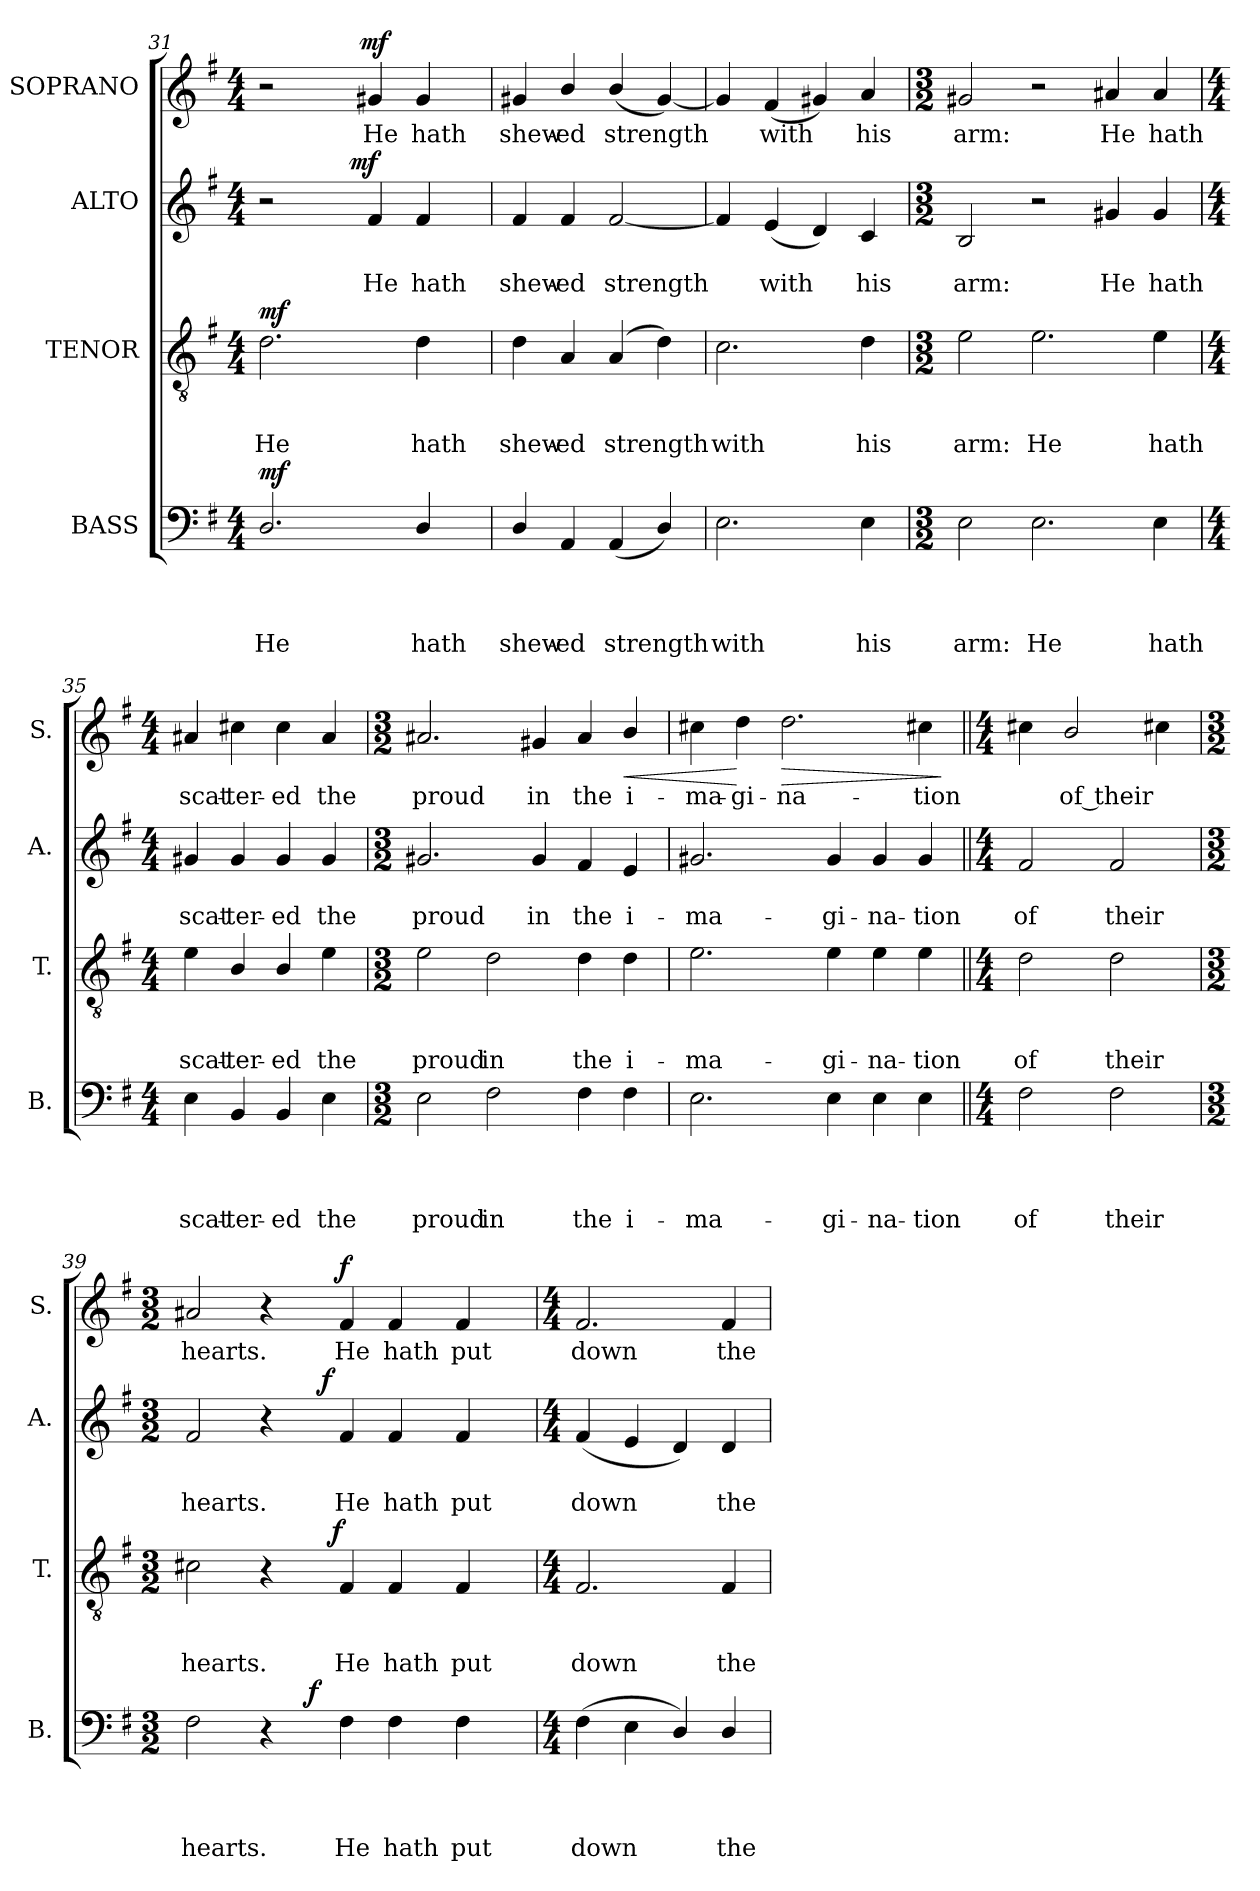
**kern	**text	**text	**text	**text	**dynam	**kern	**text	**text	**text	**dynam	**kern	**text	**text	**dynam	**kern	**text	**dynam
*part4	*part4	*part4	*part4	*part4	*part4	*part3	*part3	*part3	*part3	*part3	*part2	*part2	*part2	*part2	*part1	*part1	*part1
*staff4	*staff4	*staff4	*staff4	*staff4	*staff4	*staff3	*staff3	*staff3	*staff3	*staff3	*staff2	*staff2	*staff2	*staff2	*staff1	*staff1	*staff1
*I"BASS	*	*	*	*	*	*I"TENOR	*	*	*	*	*I"ALTO	*	*	*	*I"SOPRANO	*	*
*I'B.	*	*	*	*	*	*I'T.	*	*	*	*	*I'A.	*	*	*	*I'S.	*	*
*clefF4	*	*	*	*	*	*clefGv2	*	*	*	*	*clefG2	*	*	*	*clefG2	*	*
*k[f#]	*	*	*	*	*	*k[f#]	*	*	*	*	*k[f#]	*	*	*	*k[f#]	*	*
*G:	*	*	*	*	*	*G:	*	*	*	*	*G:	*	*	*	*G:	*	*
*M4/4	*	*	*	*	*	*M4/4	*	*	*	*	*M4/4	*	*	*	*M4/4	*	*
=31	=31	=31	=31	=31	=31	=31	=31	=31	=31	=31	=31	=31	=31	=31	=31	=31	=31
!	!	!	!	!LO:LY:b	!LO:DY:a	!	!	!	!LO:LY:b	!LO:DY:a	!	!	!	!	!	!	!
*	*	*	*	*	*	*	*	*	*	*	*^	*	*	*	*^	*	*
2.D/	.	.	.	He	mf	2.d\	.	.	He	mf	2r	4...ryy	.	.	.	2r	3ryy	.	.
.	.	.	.	.	.	.	.	.	.	.	.	.	.	.	.	.	12...ryy	.	.
!	!	!	!	!	!	!	!	!	!	!	!	!	!	!	!LO:DY:a	!	!	!	!
.	.	.	.	.	.	.	.	.	.	.	.	2ryy	.	.	mf	.	.	.	.
!	!	!	!	!	!	!	!	!	!	!	!	!	!	!	!	!	!	!	!LO:DY:a
.	.	.	.	.	.	.	.	.	.	.	.	.	.	.	.	.	3ryy	.	mf
!	!	!	!	!	!	!	!	!	!	!	!	!	!	!LO:LY:b	!	!	!	!LO:LY:b	!
.	.	.	.	.	.	.	.	.	.	.	4f#i/	.	.	He	.	4g#X/	.	He	.
!	!	!	!	!LO:LY:b	!	!	!	!	!LO:LY:b	!	!	!	!	!LO:LY:b	!	!	!	!LO:LY:b	!
4D/	.	.	.	hath	.	4d\	.	.	hath	.	4f#/	.	.	hath	.	4g#/	.	hath	.
.	.	.	.	.	.	.	.	.	.	.	.	.	.	.	.	.	6ryy	.	.
.	.	.	.	.	.	.	.	.	.	.	.	32ryy	.	.	.	.	.	.	.
.	.	.	.	.	.	.	.	.	.	.	.	.	.	.	.	.	96ryy	.	.
=32	=32	=32	=32	=32	=32	=32	=32	=32	=32	=32	=32	=32	=32	=32	=32	=32	=32	=32	=32
!	!	!	!	!LO:LY:b	!	!	!	!	!LO:LY:b	!	!	!	!	!LO:LY:b	!	!	!	!LO:LY:b	!
*	*	*	*	*	*	*	*	*	*	*	*v	*v	*	*	*	*	*	*	*
*	*	*	*	*	*	*	*	*	*	*	*	*	*	*	*v	*v	*	*
4D/	.	.	.	shew-	.	4d\	.	.	shew-	.	4f#/	.	shew-	.	4g#X/	shew-	.
!	!	!	!	!LO:LY:b:rj	!	!	!	!	!LO:LY:b:rj	!	!	!	!LO:LY:b:rj	!	!	!LO:LY:b:rj	!
4AA/	.	.	.	-ed	.	4A/	.	.	-ed	.	4f#/	.	-ed	.	4b/	-ed	.
!	!	!	!	!LO:LY:b	!	!	!	!	!LO:LY:b	!	!	!	!LO:LY:b	!	!	!LO:LY:b	!
(<4AA/	.	.	.	strength	.	(4A/	.	.	strength	.	[<2f#/	.	strength	.	(<4b/	strength	.
4D/)	.	.	.	.	.	4d\)	.	.	.	.	.	.	.	.	[<4g#/)	.	.
!!LO:LB:g=z
=33	=33	=33	=33	=33	=33	=33	=33	=33	=33	=33	=33	=33	=33	=33	=33	=33	=33
!	!	!	!	!LO:LY:b	!	!	!	!	!LO:LY:b	!	!	!	!	!	!	!	!
2.E\	.	.	.	with	.	2.c\	.	.	with	.	4f#/]	.	.	.	4g#/]	.	.
!	!	!	!	!	!	!	!	!	!	!	!	!	!LO:LY:b	!	!	!LO:LY:b	!
.	.	.	.	.	.	.	.	.	.	.	(<4e/	.	with	.	(<4f#/	with	.
.	.	.	.	.	.	.	.	.	.	.	4d/)	.	.	.	4g#X/)	.	.
!	!	!	!	!LO:LY:b	!	!	!	!	!LO:LY:b	!	!	!	!LO:LY:b	!	!	!LO:LY:b	!
4E\	.	.	.	his	.	4d\	.	.	his	.	4c/	.	his	.	4a/	his	.
=34	=34	=34	=34	=34	=34	=34	=34	=34	=34	=34	=34	=34	=34	=34	=34	=34	=34
*M3/2	*	*	*	*	*	*M3/2	*	*	*	*	*M3/2	*	*	*	*M3/2	*	*
!	!	!	!	!LO:LY:b	!	!	!	!	!LO:LY:b	!	!	!	!LO:LY:b	!	!	!LO:LY:b	!
2E\	.	.	.	arm:	.	2e\	.	.	arm:	.	2B/	.	arm:	.	2g#X/	arm:	.
!	!	!	!	!LO:LY:b	!	!	!	!	!LO:LY:b	!	!	!	!	!	!	!	!
2.E\	.	.	.	He	.	2.e\	.	.	He	.	2r	.	.	.	2r	.	.
!	!	!	!	!	!	!	!	!	!	!	!	!	!LO:LY:b	!	!	!LO:LY:b	!
.	.	.	.	.	.	.	.	.	.	.	4g#X/	.	He	.	4a#X/	He	.
!	!	!	!	!LO:LY:b	!	!	!	!	!LO:LY:b	!	!	!	!LO:LY:b	!	!	!LO:LY:b	!
4E\	.	.	.	hath	.	4e\	.	.	hath	.	4g#/	.	hath	.	4a#/	hath	.
=35	=35	=35	=35	=35	=35	=35	=35	=35	=35	=35	=35	=35	=35	=35	=35	=35	=35
*M4/4	*	*	*	*	*	*M4/4	*	*	*	*	*M4/4	*	*	*	*M4/4	*	*
!	!	!	!	!LO:LY:b	!	!	!	!	!LO:LY:b	!	!	!	!LO:LY:b	!	!	!LO:LY:b	!
4E\	.	.	.	scat-	.	4e\	.	.	scat-	.	4g#X/	.	scat-	.	4a#X/	scat-	.
!	!	!	!	!LO:LY:b	!	!	!	!	!LO:LY:b	!	!	!	!LO:LY:b	!	!	!LO:LY:b	!
4BB/	.	.	.	-ter-	.	4B/	.	.	-ter-	.	4g#/	.	-ter-	.	4cc#X\	-ter-	.
!	!	!	!	!LO:LY:b:rj	!	!	!	!	!LO:LY:b:rj	!	!	!	!LO:LY:b:rj	!	!	!LO:LY:b:rj	!
4BB/	.	.	.	-ed	.	4B/	.	.	-ed	.	4g#/	.	-ed	.	4cc#\	-ed	.
!	!	!	!	!LO:LY:b	!	!	!	!	!LO:LY:b	!	!	!	!LO:LY:b	!	!	!LO:LY:b	!
4E\	.	.	.	the	.	4e\	.	.	the	.	4g#/	.	the	.	4a#/	the	.
=36	=36	=36	=36	=36	=36	=36	=36	=36	=36	=36	=36	=36	=36	=36	=36	=36	=36
*M3/2	*	*	*	*	*	*M3/2	*	*	*	*	*M3/2	*	*	*	*M3/2	*	*
!	!	!	!	!LO:LY:b	!	!	!	!	!LO:LY:b	!	!	!	!LO:LY:b	!	!	!LO:LY:b	!
2E\	.	.	.	proud	.	2e\	.	.	proud	.	2.g#X/	.	proud	.	2.a#X/	proud	.
!	!	!	!	!LO:LY:b	!	!	!	!	!LO:LY:b	!	!	!	!	!	!	!	!
2F#\	.	.	.	in	.	2d\	.	.	in	.	.	.	.	.	.	.	.
!	!	!	!	!	!	!	!	!	!	!	!	!	!LO:LY:b	!	!	!LO:LY:b	!
.	.	.	.	.	.	.	.	.	.	.	4g#/	.	in	.	4g#X/	in	.
!	!	!	!	!LO:LY:b	!	!	!	!	!LO:LY:b	!	!	!	!LO:LY:b	!	!	!LO:LY:b	!
4F#\	.	.	.	the	.	4d\	.	.	the	.	4f#/	.	the	.	4a#/	the	.
!	!	!	!	!LO:LY:b	!	!	!	!	!LO:LY:b	!	!	!	!LO:LY:b	!	!	!LO:LY:b	!LO:HP:b
4F#\	.	.	.	i-	.	4d\	.	.	i-	.	4e/	.	i-	.	4b/	i-	<
=37	=37	=37	=37	=37	=37	=37	=37	=37	=37	=37	=37	=37	=37	=37	=37	=37	=37
!	!	!	!	!LO:LY:b	!	!	!	!	!LO:LY:b	!	!	!	!LO:LY:b	!	!	!LO:LY:b	!
2.E\	.	.	.	-ma-	.	2.e\	.	.	-ma-	.	2.g#X/	.	-ma-	.	4cc#X\	-ma-	.
!	!	!	!	!	!	!	!	!	!	!	!	!	!	!	!	!LO:LY:b:rj	!
.	.	.	.	.	.	.	.	.	.	.	.	.	.	.	4dd\	-gi-	[
!	!	!	!	!	!	!	!	!	!	!	!	!	!	!	!	!LO:LY:b	!LO:HP:b
.	.	.	.	.	.	.	.	.	.	.	.	.	.	.	2.dd\	-na-	>
!	!	!	!	!LO:LY:b	!	!	!	!	!LO:LY:b	!	!	!	!LO:LY:b	!	!	!	!
4E\	.	.	.	-gi-	.	4e\	.	.	-gi-	.	4g#/	.	-gi-	.	.	.	.
!	!	!	!	!LO:LY:b	!	!	!	!	!LO:LY:b	!	!	!	!LO:LY:b	!	!	!	!
4E\	.	.	.	-na-	.	4e\	.	.	-na-	.	4g#/	.	-na-	.	.	.	.
!	!	!	!	!LO:LY:b	!	!	!	!	!LO:LY:b	!	!	!	!LO:LY:b	!	!	!LO:LY:b	!
4E\	.	.	.	-tion	.	4e\	.	.	-tion	.	4g#/	.	-tion	.	4cc#X\	-tion	.
.	.	.	.	.	.	.	.	.	.	.	.	.	.	.	.	.	]
!!LO:PB:g=z
=38||	=38||	=38||	=38||	=38||	=38||	=38||	=38||	=38||	=38||	=38||	=38||	=38||	=38||	=38||	=38||	=38||	=38||
*M4/4	*	*	*	*	*	*M4/4	*	*	*	*	*M4/4	*	*	*	*M4/4	*	*
!	!	!	!	!LO:LY:b	!	!	!	!	!LO:LY:b	!	!	!	!LO:LY:b	!	!	!	!
2F#\	.	.	.	of	.	2d\	.	.	of	.	2f#/	.	of	.	4cc#X\	.	.
!	!	!	!	!	!	!	!	!	!	!	!	!	!	!	!	!LO:LY:b	!
.	.	.	.	.	.	.	.	.	.	.	.	.	.	.	2b/	of their	.
!	!	!	!	!LO:LY:b	!	!	!	!	!LO:LY:b	!	!	!	!LO:LY:b	!	!	!	!
2F#\	.	.	.	their	.	2d\	.	.	their	.	2f#/	.	their	.	.	.	.
.	.	.	.	.	.	.	.	.	.	.	.	.	.	.	4cc#X\	.	.
=39	=39	=39	=39	=39	=39	=39	=39	=39	=39	=39	=39	=39	=39	=39	=39	=39	=39
*M3/2	*	*	*	*	*	*M3/2	*	*	*	*	*M3/2	*	*	*	*M3/2	*	*
!	!	!	!	!LO:LY:b	!	!	!	!	!LO:LY:b	!	!	!	!LO:LY:b	!	!	!LO:LY:b	!
*^	*	*	*	*	*	*^	*	*	*	*	*^	*	*	*	*	*	*
2F#\	2ryy	.	.	.	hearts.	.	2c#X\	3%2ryy	.	.	hearts.	.	2f#/	2ryy	.	hearts.	.	2a#X/	hearts.	.
4r	8.ryy	.	.	.	.	.	4r	.	.	.	.	.	4r	8..ryy	.	.	.	4r	.	.
.	.	.	.	.	.	.	.	24..ryy	.	.	.	.	.	.	.	.	.	.	.	.
!	!	!	!	!	!	!LO:DY:a	!	!	!	!	!	!	!	!	!	!	!	!	!	!
.	2ryy	.	.	.	.	f	.	.	.	.	.	.	.	.	.	.	.	.	.	.
!	!	!	!	!	!	!	!	!	!	!	!	!	!	!	!	!	!LO:DY:a	!	!	!
.	.	.	.	.	.	.	.	.	.	.	.	.	.	2ryy	.	.	f	.	.	.
!	!	!	!	!	!	!	!	!	!	!	!	!LO:DY:a	!	!	!	!	!	!	!	!
.	.	.	.	.	.	.	.	3%2ryy	.	.	.	f	.	.	.	.	.	.	.	.
!	!	!	!	!	!LO:LY:b	!	!	!	!	!	!LO:LY:b	!	!	!	!	!LO:LY:b	!	!	!LO:LY:b	!LO:DY:a
4F#\	.	.	.	.	He	.	4F#/	.	.	.	He	.	4f#/	.	.	He	.	4f#/	He	f
!	!	!	!	!	!LO:LY:b	!	!	!	!	!	!LO:LY:b	!	!	!	!	!LO:LY:b	!	!	!LO:LY:b	!
4F#\	.	.	.	.	hath	.	4F#/	.	.	.	hath	.	4f#/	.	.	hath	.	4f#/	hath	.
.	4ryy	.	.	.	.	.	.	.	.	.	.	.	.	.	.	.	.	.	.	.
.	.	.	.	.	.	.	.	.	.	.	.	.	.	4ryy	.	.	.	.	.	.
!	!	!	!	!	!LO:LY:b	!	!	!	!	!	!LO:LY:b	!	!	!	!	!LO:LY:b	!	!	!LO:LY:b	!
4F#\	.	.	.	.	put	.	4F#/	.	.	.	put	.	4f#/	.	.	put	.	4f#/	put	.
.	.	.	.	.	.	.	.	12ryy	.	.	.	.	.	.	.	.	.	.	.	.
.	16ryy	.	.	.	.	.	.	.	.	.	.	.	.	.	.	.	.	.	.	.
.	.	.	.	.	.	.	.	.	.	.	.	.	.	32ryy	.	.	.	.	.	.
.	.	.	.	.	.	.	.	96ryy	.	.	.	.	.	.	.	.	.	.	.	.
*v	*v	*	*	*	*	*	*	*	*	*	*	*	*v	*v	*	*	*	*	*	*
*	*	*	*	*	*	*v	*v	*	*	*	*	*	*	*	*	*	*	*
=40	=40	=40	=40	=40	=40	=40	=40	=40	=40	=40	=40	=40	=40	=40	=40	=40	=40
*M4/4	*	*	*	*	*	*M4/4	*	*	*	*	*M4/4	*	*	*	*M4/4	*	*
*^	*	*	*	*	*	*^	*	*	*	*	*^	*	*	*	*	*	*
!	!	!	!	!	!LO:LY:b	!	!	!	!	!	!LO:LY:b	!	!	!	!	!LO:LY:b	!	!	!LO:LY:b	!
*v	*v	*	*	*	*	*	*	*	*	*	*	*	*v	*v	*	*	*	*	*	*
*	*	*	*	*	*	*v	*v	*	*	*	*	*	*	*	*	*	*	*
(>4F#\	.	.	.	down	.	2.F#/	.	.	down	.	(<4f#/	.	down	.	2.f#/	down	.
4E\	.	.	.	.	.	.	.	.	.	.	4e/	.	.	.	.	.	.
4D/)	.	.	.	.	.	.	.	.	.	.	4d/)	.	.	.	.	.	.
!	!	!	!	!LO:LY:b	!	!	!	!	!LO:LY:b	!	!	!	!LO:LY:b	!	!	!LO:LY:b	!
4D/	.	.	.	the	.	4F#/	.	.	the	.	4d/	.	the	.	4f#/	the	.
=	=	=	=	=	=	=	=	=	=	=	=	=	=	=	=	=	=
*-	*-	*-	*-	*-	*-	*-	*-	*-	*-	*-	*-	*-	*-	*-	*-	*-	*-
